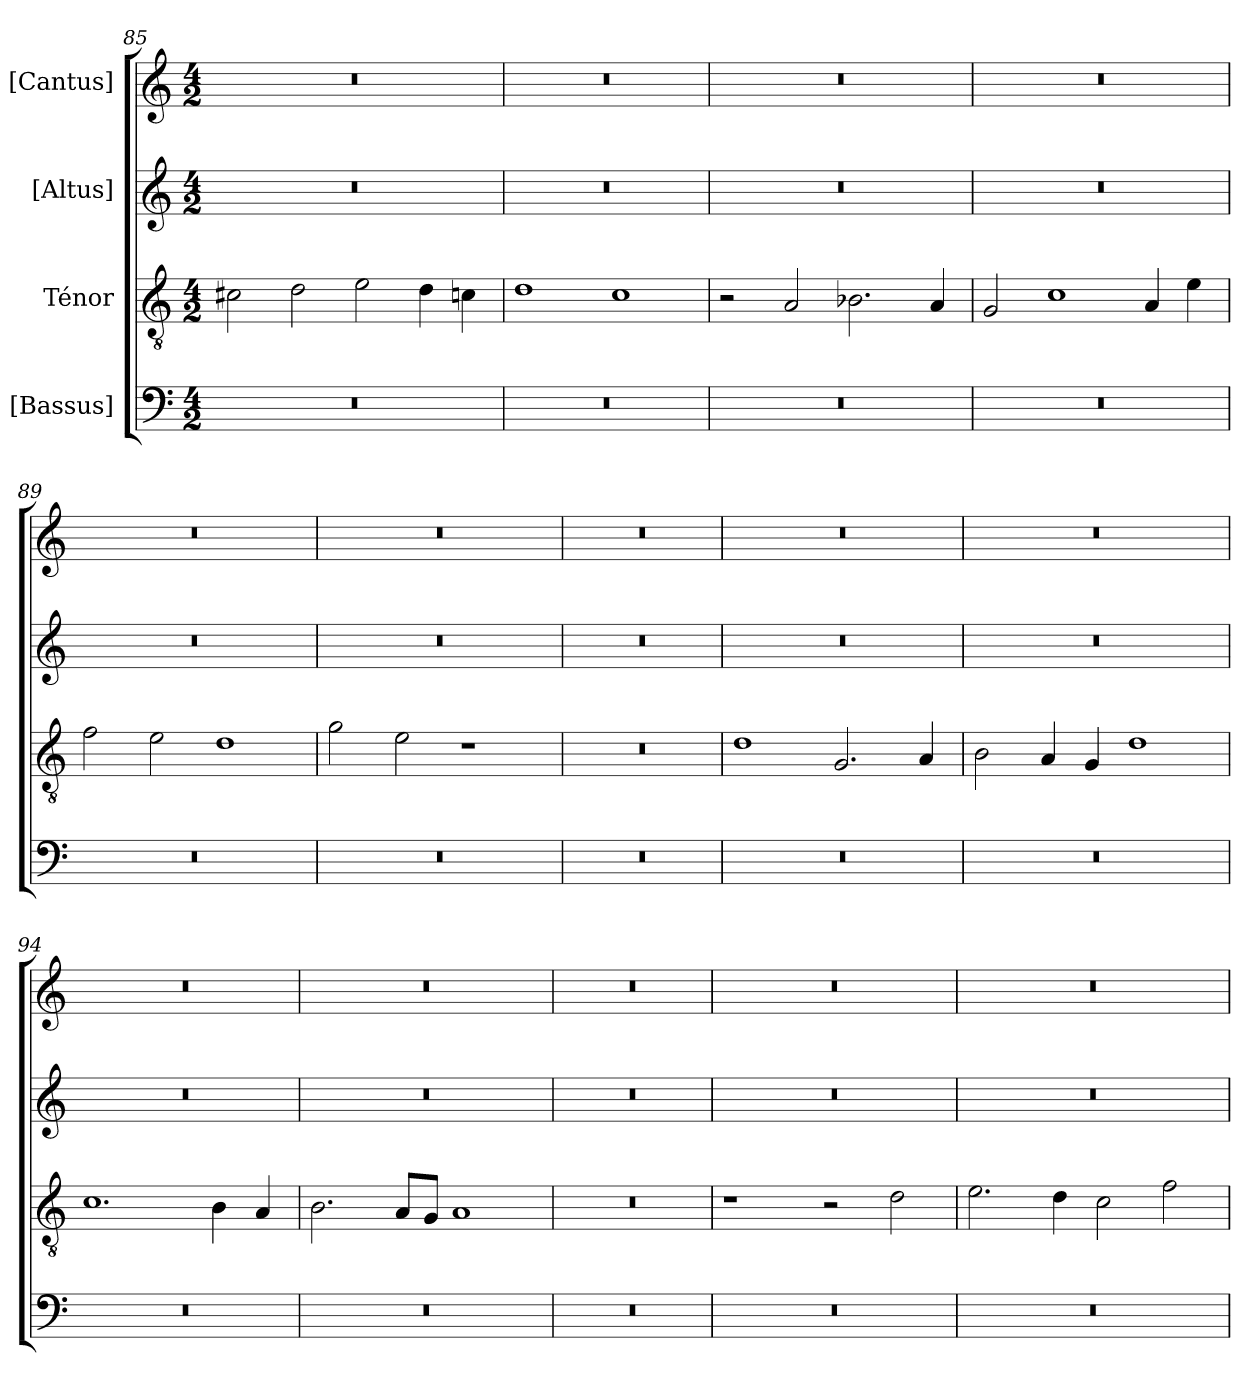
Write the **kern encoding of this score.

**kern	**kern	**kern	**kern
*part4	*part3	*part2	*part1
*staff4	*staff3	*staff2	*staff1
*I"[Bassus]	*I"Ténor	*I"[Altus]	*I"[Cantus]
*clefF4	*clefGv2	*clefG2	*clefG2
*k[]	*k[]	*k[]	*k[]
*C:	*C:	*C:	*C:
*M4/2	*M4/2	*M4/2	*M4/2
=85	=85	=85	=85
0r	2c#X\	0r	0r
.	2d\	.	.
.	2e\	.	.
.	4d\	.	.
.	4cn\	.	.
=86	=86	=86	=86
0r	1d\	0r	0r
.	1c\	.	.
=87	=87	=87	=87
0r	2r	0r	0r
.	2A/	.	.
.	2.B-X\	.	.
.	4A/	.	.
=88	=88	=88	=88
0r	2G/	0r	0r
.	1c\	.	.
.	4A/	.	.
.	4e\	.	.
=89	=89	=89	=89
0r	2f\	0r	0r
.	2e\	.	.
.	1d\	.	.
=90	=90	=90	=90
0r	2g\	0r	0r
.	2e\	.	.
.	1r	.	.
=91	=91	=91	=91
0r	0r	0r	0r
=92	=92	=92	=92
0r	1d\	0r	0r
.	2.G/	.	.
.	4A/	.	.
=93	=93	=93	=93
0r	2B\	0r	0r
.	4A/	.	.
.	4G/	.	.
.	1d\	.	.
=94	=94	=94	=94
0r	1.c\	0r	0r
.	4B\	.	.
.	4A/	.	.
=95	=95	=95	=95
0r	2.B\	0r	0r
.	8A/L	.	.
.	8G/J	.	.
.	1A/	.	.
=96	=96	=96	=96
0r	0r	0r	0r
=97	=97	=97	=97
0r	1r	0r	0r
.	2r	.	.
.	2d\	.	.
=98	=98	=98	=98
0r	2.e\	0r	0r
.	4d\	.	.
.	2c\	.	.
.	2f\	.	.
=	=	=	=
*-	*-	*-	*-
